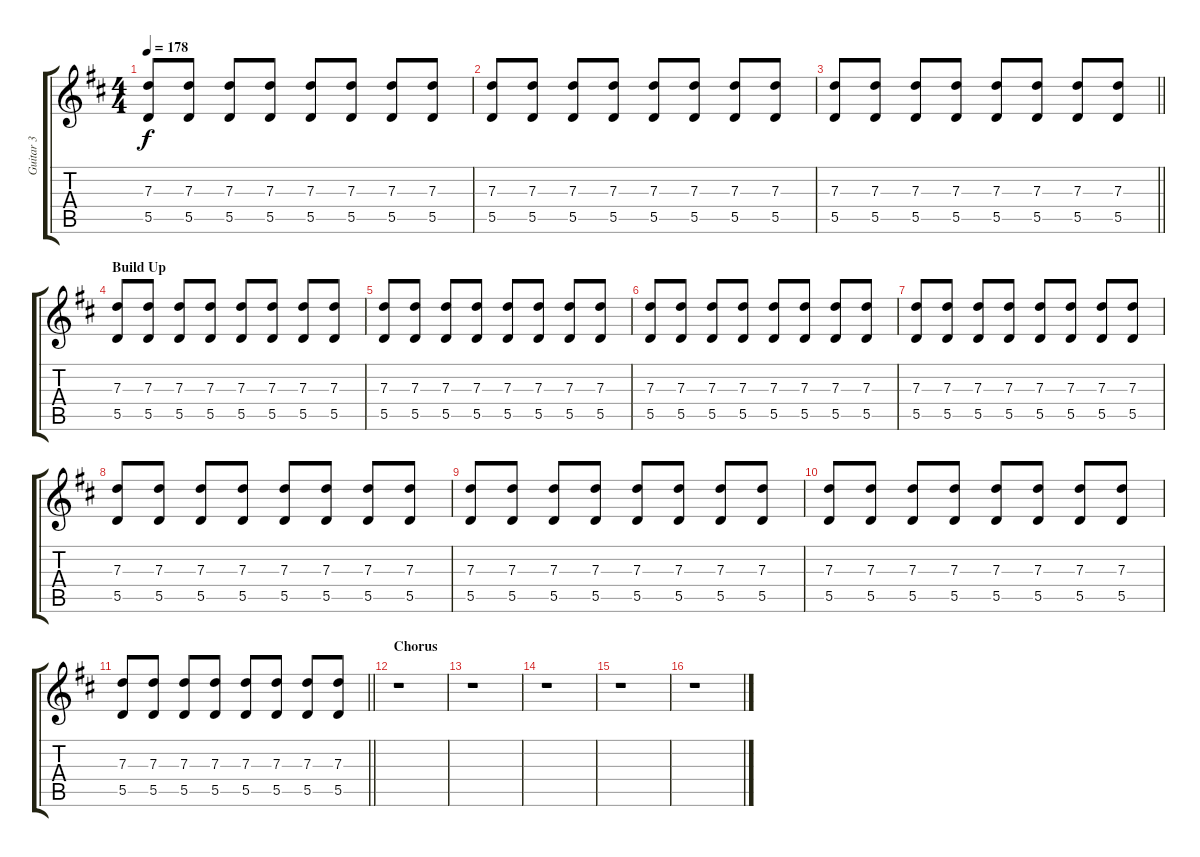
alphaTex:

\track ("Guitar 3" "Guitar 3") {instrument overdrivenguitar}
\staff {score tabs}
\tuning (E4 B3 G3 D3 A2 E2) {hide}
\ts (4 4)
\tempo 178
\clef g2
\ks d
(7.3 5.5).8{dy f} (7.3 5.5).8 (7.3 5.5).8 (7.3 5.5).8 (7.3 5.5).8 (7.3 5.5).8 (7.3 5.5).8 (7.3 5.5).8 |
(7.3 5.5).8 (7.3 5.5).8 (7.3 5.5).8 (7.3 5.5).8 (7.3 5.5).8 (7.3 5.5).8 (7.3 5.5).8 (7.3 5.5).8 |
\barLineRight lightlight
(7.3 5.5).8 (7.3 5.5).8 (7.3 5.5).8 (7.3 5.5).8 (7.3 5.5).8 (7.3 5.5).8 (7.3 5.5).8 (7.3 5.5).8 |
\section ("" "Build Up")
(7.3 5.5).8 (7.3 5.5).8 (7.3 5.5).8 (7.3 5.5).8 (7.3 5.5).8 (7.3 5.5).8 (7.3 5.5).8 (7.3 5.5).8 |
(7.3 5.5).8 (7.3 5.5).8 (7.3 5.5).8 (7.3 5.5).8 (7.3 5.5).8 (7.3 5.5).8 (7.3 5.5).8 (7.3 5.5).8 |
(7.3 5.5).8 (7.3 5.5).8 (7.3 5.5).8 (7.3 5.5).8 (7.3 5.5).8 (7.3 5.5).8 (7.3 5.5).8 (7.3 5.5).8 |
(7.3 5.5).8 (7.3 5.5).8 (7.3 5.5).8 (7.3 5.5).8 (7.3 5.5).8 (7.3 5.5).8 (7.3 5.5).8 (7.3 5.5).8 |
(7.3 5.5).8 (7.3 5.5).8 (7.3 5.5).8 (7.3 5.5).8 (7.3 5.5).8 (7.3 5.5).8 (7.3 5.5).8 (7.3 5.5).8 |
(7.3 5.5).8 (7.3 5.5).8 (7.3 5.5).8 (7.3 5.5).8 (7.3 5.5).8 (7.3 5.5).8 (7.3 5.5).8 (7.3 5.5).8 |
(7.3 5.5).8 (7.3 5.5).8 (7.3 5.5).8 (7.3 5.5).8 (7.3 5.5).8 (7.3 5.5).8 (7.3 5.5).8 (7.3 5.5).8 |
\barLineRight lightlight
(7.3 5.5).8 (7.3 5.5).8 (7.3 5.5).8 (7.3 5.5).8 (7.3 5.5).8 (7.3 5.5).8 (7.3 5.5).8 (7.3 5.5).8 |
\section ("" "Chorus")
r.1 |
r.1 |
r.1 |
r.1 |
r.1
